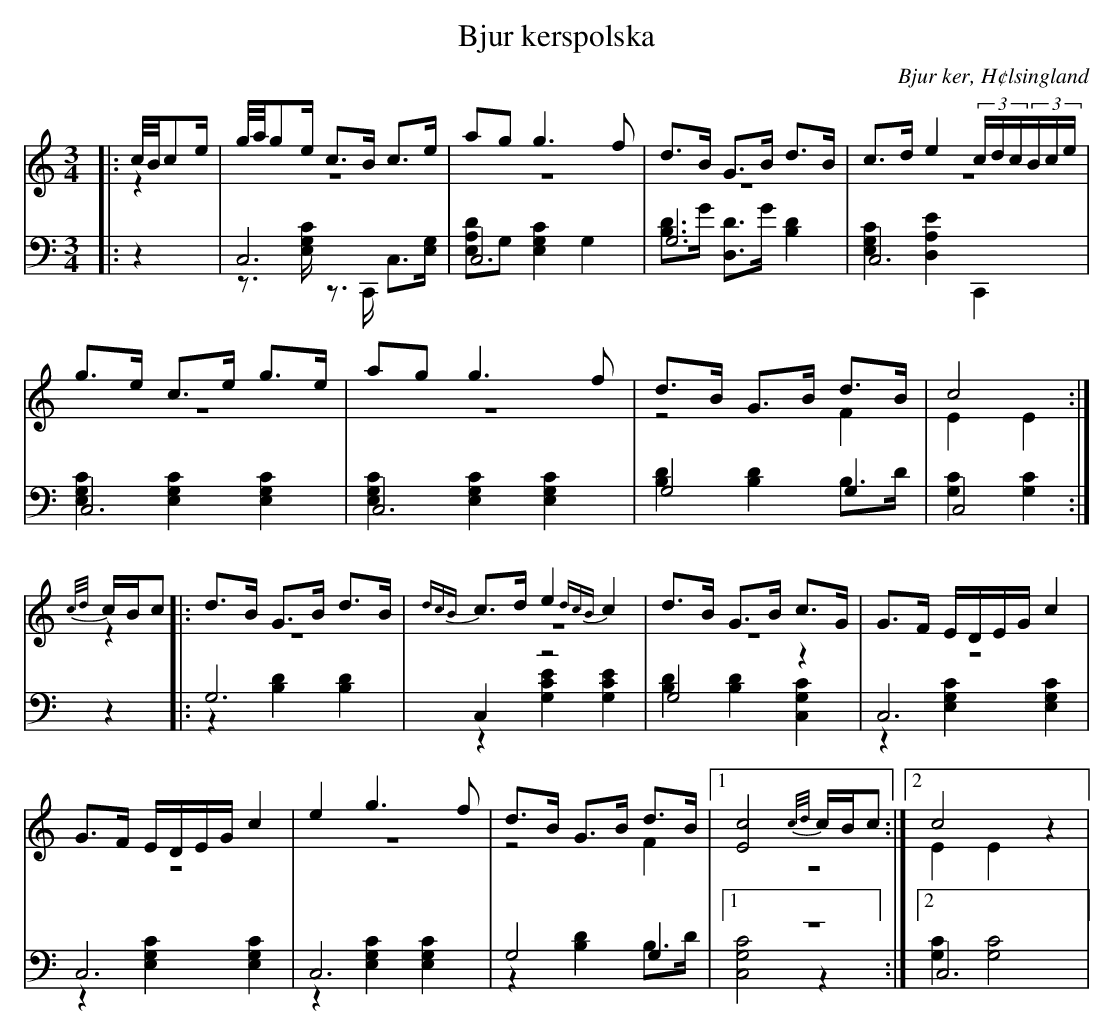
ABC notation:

X:1
T: Bjur kerspolska
O: Bjur ker, H¢lsingland
M: 3/4
L: 1/8
K: C
V:1
V:2 merge
V:3
V:4 merge
V:1
|:c//B//ce/|g//a//ge/ c>B c>e|ag g3 f|d>B G>B d>B|c>d e2 (3c/d/c/(3B/c/e/|
g>e c>e g>e|ag g3 f|d>B G>B d>B|c4:|
{c/d/}c/B/c |:d>B G>B d>B|{dcB}c>d e2 {dcB}c2|d>B G>B c>G|G>F E/D/E/G/ c2|
G>F E/D/E/G/ c2|e2 g3 f|d>B G>B d>B|1 [E4c4] {c/d/}c/B/c:|2 c4 z2|
V:2
|:z2|z6|z6|z6|z6|
z6|z6|z4 F2|E2 E2:|
z2|:z6|z6|z6|z6|
 z6|z6|z4 F2|1 z6:|2 E2 E2 z2|
V:3 clef=bass
|:z2|C,6|C,6|G,6|C,6|
C,6|C,6|G,4 G,2|C,4:|
z2|:G,6|C,2 z4|G,4 z2|C,6|
 C,6|C,6|G,4 G,2|1 z6:|2 C,6|
V:4 clef=bass
|:z2|z>[E,G,C] z>C,, C,>[E,G,]|[E,A,D]G, [E,2G,2C2] G,2|[B,D]>G [D,D]>G [B,2D2]|[E,2G,2C2] [D,2A,2E2] C,,2|
[E,2G,2C2] [E,2G,2C2] [E,2G,2C2]|[E,2G,2C2] [E,2G,2C2] [E,2G,2C2]|[B,2D2] [B,2D2] B,>D|[G,2C2][G,2C2]:|
z2|:z2 [B,2D2] [B,2D2]|z2 [G,2C2E2] [G,2C2E2]|[B,2D2][B,2D2] [C,2G,2C2]|z2 [E,2G,2C2] [E,2G,2C2]|
z2 [E,2G,2C2] [E,2G,2C2]|z2 [E,2G,2C2] [E,2G,2C2]|z2 [B,2D2] B,>D|1 [C,4G,4C4] z2:|2 [G,2C2] [G,4C4]|
